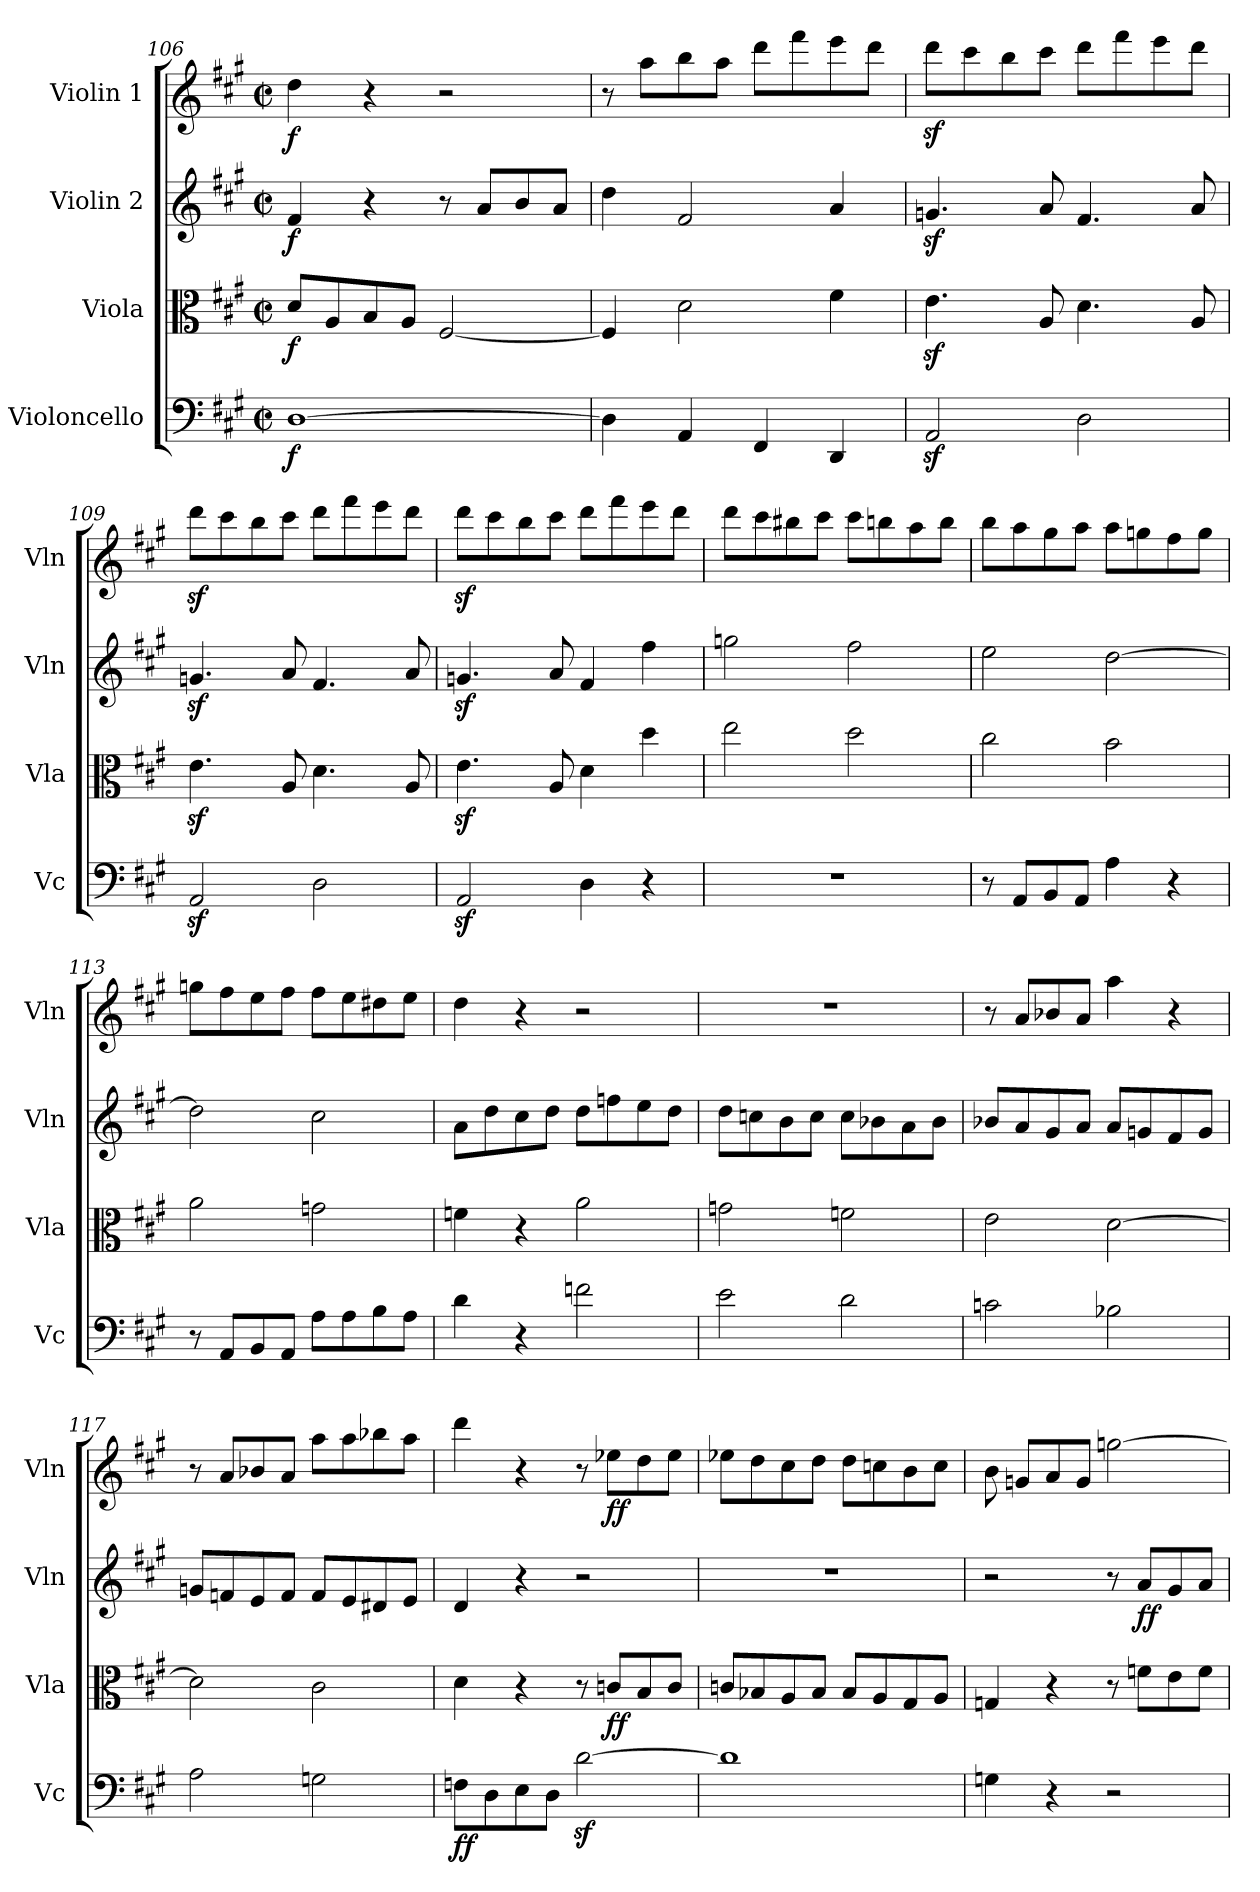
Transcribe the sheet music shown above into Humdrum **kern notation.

**kern	**dynam	**kern	**dynam	**kern	**dynam	**kern	**dynam
*part4	*part4	*part3	*part3	*part2	*part2	*part1	*part1
*staff4	*staff4	*staff3	*staff3	*staff2	*staff2	*staff1	*staff1
*I"Violoncello	*	*I"Viola	*	*I"Violin 2	*	*I"Violin 1	*
*I'Vc	*	*I'Vla	*	*I'Vln	*	*I'Vln	*
*clefF4	*	*clefC3	*	*clefG2	*	*clefG2	*
*k[f#c#g#]	*	*k[f#c#g#]	*	*k[f#c#g#]	*	*k[f#c#g#]	*
*A:	*	*A:	*	*A:	*	*A:	*
*M2/2	*	*M2/2	*	*M2/2	*	*M2/2	*
*met(c|)	*	*met(c|)	*	*met(c|)	*	*met(c|)	*
=106	=106	=106	=106	=106	=106	=106	=106
!	!LO:DY:b	!	!LO:DY:b	!	!LO:DY:b	!	!LO:DY:b
[1D	f	8d/L	f	4f#/	f	4dd\	f
.	.	8A/	.	.	.	.	.
.	.	8B/	.	4r	.	4r	.
.	.	8A/J	.	.	.	.	.
.	.	[2F#/	.	8r	.	2r	.
.	.	.	.	8a/L	.	.	.
.	.	.	.	8b/	.	.	.
.	.	.	.	8a/J	.	.	.
!!LO:LB:g=z
=107	=107	=107	=107	=107	=107	=107	=107
4D\]	.	4F#/]	.	4dd\	.	8r	.
.	.	.	.	.	.	8aa\L	.
4AA/	.	2d\	.	2f#/	.	8bb\	.
.	.	.	.	.	.	8aa\J	.
4FF#/	.	.	.	.	.	8ddd\L	.
.	.	.	.	.	.	8fff#\	.
4DD/	.	4f#\	.	4a/	.	8eee\	.
.	.	.	.	.	.	8ddd\J	.
=108	=108	=108	=108	=108	=108	=108	=108
2AAz</	.	4.ez<\	.	4.gnz</	.	8dddz<\L	.
.	.	.	.	.	.	8ccc#\	.
.	.	.	.	.	.	8bb\	.
.	.	8A/	.	8a/	.	8ccc#\J	.
2D\	.	4.d\	.	4.f#/	.	8ddd\L	.
.	.	.	.	.	.	8fff#\	.
.	.	.	.	.	.	8eee\	.
.	.	8A/	.	8a/	.	8ddd\J	.
=109	=109	=109	=109	=109	=109	=109	=109
2AAz</	.	4.ez<\	.	4.gnz</	.	8dddz<\L	.
.	.	.	.	.	.	8ccc#\	.
.	.	.	.	.	.	8bb\	.
.	.	8A/	.	8a/	.	8ccc#\J	.
2D\	.	4.d\	.	4.f#/	.	8ddd\L	.
.	.	.	.	.	.	8fff#\	.
.	.	.	.	.	.	8eee\	.
.	.	8A/	.	8a/	.	8ddd\J	.
!!LO:PB:g=z
=110	=110	=110	=110	=110	=110	=110	=110
2AAz</	.	4.ez<\	.	4.gnz</	.	8dddz<\L	.
.	.	.	.	.	.	8ccc#\	.
.	.	.	.	.	.	8bb\	.
.	.	8A/	.	8a/	.	8ccc#\J	.
4D\	.	4d\	.	4f#/	.	8ddd\L	.
.	.	.	.	.	.	8fff#\	.
4r	.	4dd\	.	4ff#\	.	8eee\	.
.	.	.	.	.	.	8ddd\J	.
=111	=111	=111	=111	=111	=111	=111	=111
1r	.	2ee\	.	2ggn\	.	8ddd\L	.
.	.	.	.	.	.	8ccc#\	.
.	.	.	.	.	.	8bb#X\	.
.	.	.	.	.	.	8ccc#\J	.
.	.	2dd\	.	2ff#\	.	8ccc#\L	.
.	.	.	.	.	.	8bbn\	.
.	.	.	.	.	.	8aa\	.
.	.	.	.	.	.	8bb\J	.
=112	=112	=112	=112	=112	=112	=112	=112
8r	.	2cc#\	.	2ee\	.	8bb\L	.
8AA/L	.	.	.	.	.	8aa\	.
8BB/	.	.	.	.	.	8gg#\	.
8AA/J	.	.	.	.	.	8aa\J	.
4A\	.	2b\	.	[2dd\	.	8aa\L	.
.	.	.	.	.	.	8ggn\	.
4r	.	.	.	.	.	8ff#\	.
.	.	.	.	.	.	8gg\J	.
!!LO:PB:g=z
=113	=113	=113	=113	=113	=113	=113	=113
8r	.	2a\	.	2dd\]	.	8ggn\L	.
8AA/L	.	.	.	.	.	8ff#\	.
8BB/	.	.	.	.	.	8ee\	.
8AA/J	.	.	.	.	.	8ff#\J	.
8A\L	.	2gn\	.	2cc#\	.	8ff#\L	.
8A\	.	.	.	.	.	8ee\	.
8B\	.	.	.	.	.	8dd#X\	.
8A\J	.	.	.	.	.	8ee\J	.
=114	=114	=114	=114	=114	=114	=114	=114
4d\	.	4fn\	.	8a\L	.	4dd\	.
.	.	.	.	8dd\	.	.	.
4r	.	4r	.	8cc#\	.	4r	.
.	.	.	.	8dd\J	.	.	.
2fn\	.	2a\	.	8dd\L	.	2r	.
.	.	.	.	8ffn\	.	.	.
.	.	.	.	8ee\	.	.	.
.	.	.	.	8dd\J	.	.	.
=115	=115	=115	=115	=115	=115	=115	=115
2e\	.	2gn\	.	8dd\L	.	1r	.
.	.	.	.	8ccn\	.	.	.
.	.	.	.	8b\	.	.	.
.	.	.	.	8cc\J	.	.	.
2d\	.	2fn\	.	8cc\L	.	.	.
.	.	.	.	8b-X\	.	.	.
.	.	.	.	8a\	.	.	.
.	.	.	.	8b-\J	.	.	.
!!LO:LB:g=z
=116	=116	=116	=116	=116	=116	=116	=116
2cn\	.	2e\	.	8b-X/L	.	8r	.
.	.	.	.	8a/	.	8a/L	.
.	.	.	.	8g#/	.	8b-X/	.
.	.	.	.	8a/J	.	8a/J	.
2B-X\	.	[2d\	.	8a/L	.	4aa\	.
.	.	.	.	8gn/	.	.	.
.	.	.	.	8f#/	.	4r	.
.	.	.	.	8g/J	.	.	.
=117	=117	=117	=117	=117	=117	=117	=117
2A\	.	2d\]	.	8gn/L	.	8r	.
.	.	.	.	8fn/	.	8a/L	.
.	.	.	.	8e/	.	8b-X/	.
.	.	.	.	8f/J	.	8a/J	.
2Gn\	.	2c#\	.	8f/L	.	8aa\L	.
.	.	.	.	8e/	.	8aa\	.
.	.	.	.	8d#X/	.	8bb-X\	.
.	.	.	.	8e/J	.	8aa\J	.
=118	=118	=118	=118	=118	=118	=118	=118
!	!LO:DY:b	!	!	!	!	!	!
8Fn\L	ff	4d\	.	4d/	.	4ddd\	.
8D\	.	.	.	.	.	.	.
8E\	.	4r	.	4r	.	4r	.
8D\J	.	.	.	.	.	.	.
[2dz<\	.	8r	.	2r	.	8r	.
!	!	!	!LO:DY:b	!	!	!	!LO:DY:b
.	.	8cn/L	ff	.	.	8ee-X\L	ff
.	.	8B/	.	.	.	8dd\	.
.	.	8c/J	.	.	.	8ee-\J	.
!!LO:PB:g=z
=119	=119	=119	=119	=119	=119	=119	=119
1d]	.	8cn/L	.	1r	.	8ee-X\L	.
.	.	8B-X/	.	.	.	8dd\	.
.	.	8A/	.	.	.	8cc#\	.
.	.	8B-/J	.	.	.	8dd\J	.
.	.	8B-/L	.	.	.	8dd\L	.
.	.	8A/	.	.	.	8ccn\	.
.	.	8G#/	.	.	.	8b\	.
.	.	8A/J	.	.	.	8cc\J	.
=120	=120	=120	=120	=120	=120	=120	=120
4Gn\	.	4Gn/	.	2r	.	8b\	.
.	.	.	.	.	.	8gn/L	.
4r	.	4r	.	.	.	8a/	.
.	.	.	.	.	.	8g/J	.
2r	.	8r	.	8r	.	[2ggn\	.
!	!	!	!	!	!LO:DY:b	!	!
.	.	8fn\L	.	8a/L	ff	.	.
.	.	8e\	.	8g#/	.	.	.
.	.	8f\J	.	8a/J	.	.	.
=	=	=	=	=	=	=	=
*-	*-	*-	*-	*-	*-	*-	*-
